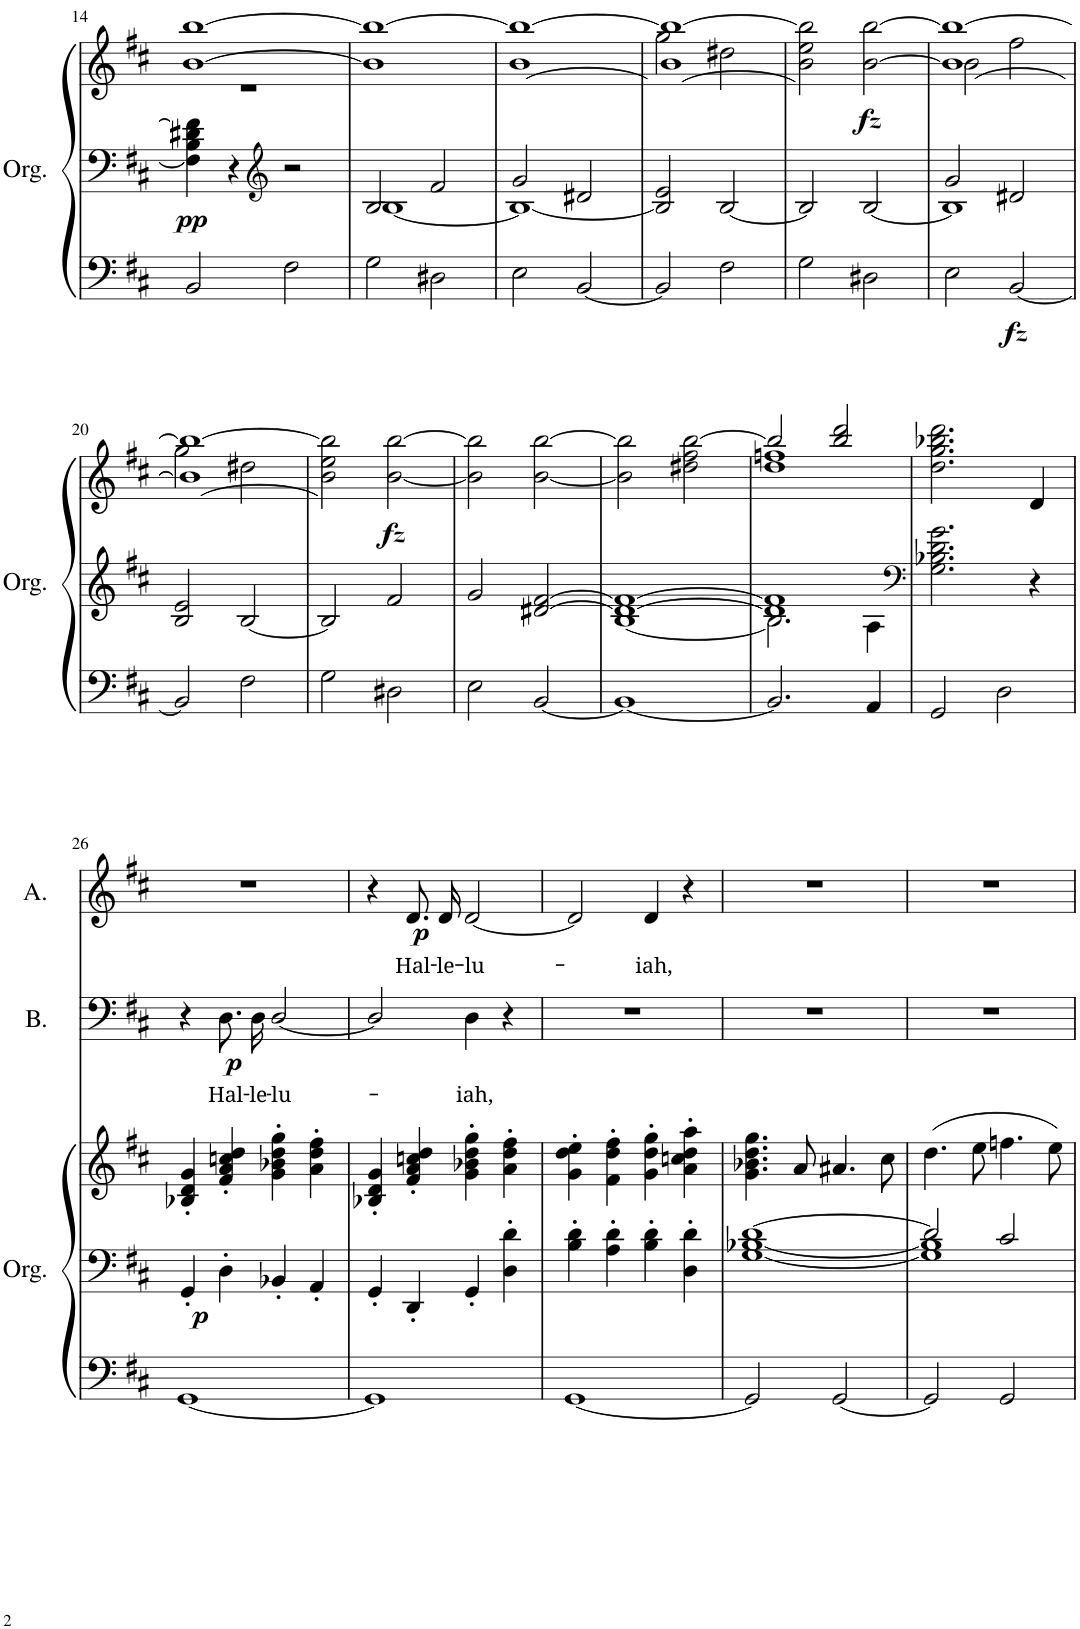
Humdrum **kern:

**kern	**kern	**kern	**dynam	**kern	**text	**dynam	**kern	**text	**dynam
*part3	*part3	*part3	*part3	*part2	*part2	*part2	*part1	*part1	*part1
*staff5	*staff4	*staff3	*staff3/4/5	*staff2	*staff2	*staff2	*staff1	*staff1	*staff1
*I"Orgue	*	*	*	*I"Bass	*	*	*I"Alto	*	*
*I'Org.	*	*	*	*I'B.	*	*	*I'A.	*	*
!!LO:PB:g=z
*clefF4	*clefF4	*clefG2	*	*clefF4	*	*	*clefG2	*	*
*k[f#c#]	*k[f#c#]	*k[f#c#]	*	*k[f#c#]	*	*	*k[f#c#]	*	*
*M2/2	*M2/2	*M2/2	*	*M2/2	*	*	*M2/2	*	*
=14	=14	=14	=14	=14	=14	=14	=14	=14	=14
*	*	*^	*	*	*	*	*	*	*
!	!	!	!	!LO:DY:b=2	!	!	!	!	!	!
2BB/	4F#\] 4B\ 4d#X\ 4f#\]	[1b [1bb	1r	pp	1r	.	.	1r	.	.
.	4r	.	.	.	.	.	.	.	.	.
*	*clefG2	*	*	*	*	*	*	*	*	*
2F#\	2r	.	.	.	.	.	.	.	.	.
*	*	*v	*v	*	*	*	*	*	*	*
=15	=15	=15	=15	=15	=15	=15	=15	=15	=15
*	*^	*	*	*	*	*	*	*	*
2G\	2B/	[1B	1b] 1bb_	.	1r	.	.	1r	.	.
2D#X\	2f#/	.	.	.	.	.	.	.	.	.
=16	=16	=16	=16	=16	=16	=16	=16	=16	=16	=16
2E\	2g/	1B_	[1b 1bb_	.	1r	.	.	1r	.	.
[2BB/	2d#X/	.	.	.	.	.	.	.	.	.
*	*v	*v	*	*	*	*	*	*	*	*
=17	=17	=17	=17	=17	=17	=17	=17	=17	=17
*	*	*^	*	*	*	*	*	*	*
2BB/]	2B/] 2e/	1b_ 1bb_	2gg\	.	1r	.	.	1r	.	.
2F#\	[2B/	.	2dd#X\	.	.	.	.	.	.	.
*	*	*v	*v	*	*	*	*	*	*	*
=18	=18	=18	=18	=18	=18	=18	=18	=18	=18
2G\	2B/]	2b\] 2ee\ 2bb\]	.	1r	.	.	1r	.	.
!	!	!	!LO:DY:b	!	!	!	!	!	!
2D#X\	[2B/	[2b\ [2bb\	fz	.	.	.	.	.	.
=19	=19	=19	=19	=19	=19	=19	=19	=19	=19
*	*^	*^	*	*	*	*	*	*	*
2E\	2g/	1B]	1b_ 1bb_	2b\	.	1r	.	.	1r	.	.
!	!	!	!	!	!LO:DY:b=3	!	!	!	!	!	!
[2BB/	2d#X/	.	.	2ff#\	fz	.	.	.	.	.	.
*	*v	*v	*	*	*	*	*	*	*	*	*
!!LO:LB:g=z
=20	=20	=20	=20	=20	=20	=20	=20	=20	=20	=20
2BB/]	2B/ 2e/	1b_ 1bb_	2gg\	.	1r	.	.	1r	.	.
2F#\	[2B/	.	2dd#X\	.	.	.	.	.	.	.
*	*	*v	*v	*	*	*	*	*	*	*
=21	=21	=21	=21	=21	=21	=21	=21	=21	=21
2G\	2B/]	2b\] 2ee\ 2bb\]	.	1r	.	.	1r	.	.
!	!	!	!LO:DY:b	!	!	!	!	!	!
2D#X\	2f#/	[2b\ [2bb\	fz	.	.	.	.	.	.
=22	=22	=22	=22	=22	=22	=22	=22	=22	=22
2E\	2g/	2b\] 2bb\]	.	1r	.	.	1r	.	.
[2BB/	[2d#X/ [2f#/	[2b\ [2bb\	.	.	.	.	.	.	.
=23	=23	=23	=23	=23	=23	=23	=23	=23	=23
*	*^	*	*	*	*	*	*	*	*
1BB_	1d#_ 1f#_	[1B	2b\] 2bb\]	.	1r	.	.	1r	.	.
.	.	.	2dd#X\ 2ff#\ [2bb\	.	.	.	.	.	.	.
=24	=24	=24	=24	=24	=24	=24	=24	=24	=24	=24
*	*	*	*^	*	*	*	*	*	*	*
2.BB/]	1d#] 1f#]	2.B\]	2bb/]	1dd 1ffn	.	1r	.	.	1r	.	.
.	.	.	2bb/ 2ddd/	.	.	.	.	.	.	.	.
4AA/	.	4A\	.	.	.	.	.	.	.	.	.
*	*v	*v	*	*	*	*	*	*	*	*	*
*	*	*v	*v	*	*	*	*	*	*	*
=25	=25	=25	=25	=25	=25	=25	=25	=25	=25
*	*clefF4	*	*	*	*	*	*	*	*
2GG/	2.G\ 2.B-X\ 2.d\ 2.g\	2.dd\ 2.gg\ 2.bb-X\ 2.ddd\	.	1r	.	.	1r	.	.
2D\	.	.	.	.	.	.	.	.	.
.	4r	4d/	.	.	.	.	.	.	.
!!LO:LB:g=z
=26	=26	=26	=26	=26	=26	=26	=26	=26	=26
!	!	!	!LO:DY:b=2	!	!	!	!	!	!
[1GG	4GG'/	4B-X/' 4d/' 4g/'	p	4r	.	.	1r	.	.
!	!	!	!	!	!LO:LY:b	!LO:DY:b	!	!	!
.	4D'\	4f#/' 4a/' 4ccn/' 4dd/'	.	8.D\L	Hal-	p	.	.	.
!	!	!	!	!	!LO:LY:b	!	!	!	!
.	.	.	.	16D\Jk	-le-	.	.	.	.
!	!	!	!	!	!LO:LY:b	!	!	!	!
.	4BB-X'/	4g\' 4b-X\' 4dd\' 4gg\'	.	[2D/	-lu-	.	.	.	.
.	4AA'/	4a\' 4dd\' 4ff#\'	.	.	.	.	.	.	.
=27	=27	=27	=27	=27	=27	=27	=27	=27	=27
1GG]	4GG'/	4B-X/' 4d/' 4g/'	.	2D/]	.	.	4r	.	.
!	!	!	!	!	!	!	!	!LO:LY:b	!LO:DY:b
.	4DD'/	4f#/' 4a/' 4ccn/' 4dd/'	.	.	.	.	8.d/L	Hal-	p
!	!	!	!	!	!	!	!	!LO:LY:b	!
.	.	.	.	.	.	.	16d/Jk	-le-	.
!	!	!	!	!	!LO:LY:b	!	!	!LO:LY:b	!
.	4GG'/	4g\' 4b-X\' 4dd\' 4gg\'	.	4D\	-iah,	.	[2d/	-lu-	.
.	4D\' 4d\'	4a\' 4dd\' 4ff#\'	.	4r	.	.	.	.	.
=28	=28	=28	=28	=28	=28	=28	=28	=28	=28
*	*	*	*	*^	*	*	*	*	*
[1GG	4B\' 4d\'	4g\' 4dd\' 4ee\'	.	1r	1ryy	.	.	2d/]	.	.
.	4A\' 4d\'	4f#\' 4dd\' 4ff#\'	.	.	.	.	.	.	.	.
!	!	!	!	!	!	!	!	!	!LO:LY:b	!
.	4B\' 4d\'	4g\' 4dd\' 4gg\'	.	.	.	.	.	4d/	-iah,	.
.	4D\' 4d\'	4a\' 4ccn\' 4dd\' 4aa\'	.	.	.	.	.	4r	.	.
*	*	*	*	*v	*v	*	*	*	*	*
=29	=29	=29	=29	=29	=29	=29	=29	=29	=29
*	*^	*	*	*	*	*	*	*	*
2GG/]	[1d	[1G [1B-X	4.g\ 4.b-X\ 4.dd\ 4.gg\	.	1r	.	.	1r	.	.
.	.	.	8a/	.	.	.	.	.	.	.
[2GG/	.	.	4.a#X/	.	.	.	.	.	.	.
.	.	.	8cc#\	.	.	.	.	.	.	.
=30	=30	=30	=30	=30	=30	=30	=30	=30	=30	=30
*	*	*	*	*	*^	*	*	*	*	*
2GG/]	2d/]	1G] 1B-]	(4.dd\	.	1r	1ryy	.	.	1r	.	.
.	.	.	8ee\	.	.	.	.	.	.	.	.
2GG/	2c#/	.	4.ffn\	.	.	.	.	.	.	.	.
.	.	.	8ee\)	.	.	.	.	.	.	.	.
*	*v	*v	*	*	*v	*v	*	*	*	*	*
=	=	=	=	=	=	=	=	=	=
*-	*-	*-	*-	*-	*-	*-	*-	*-	*-
